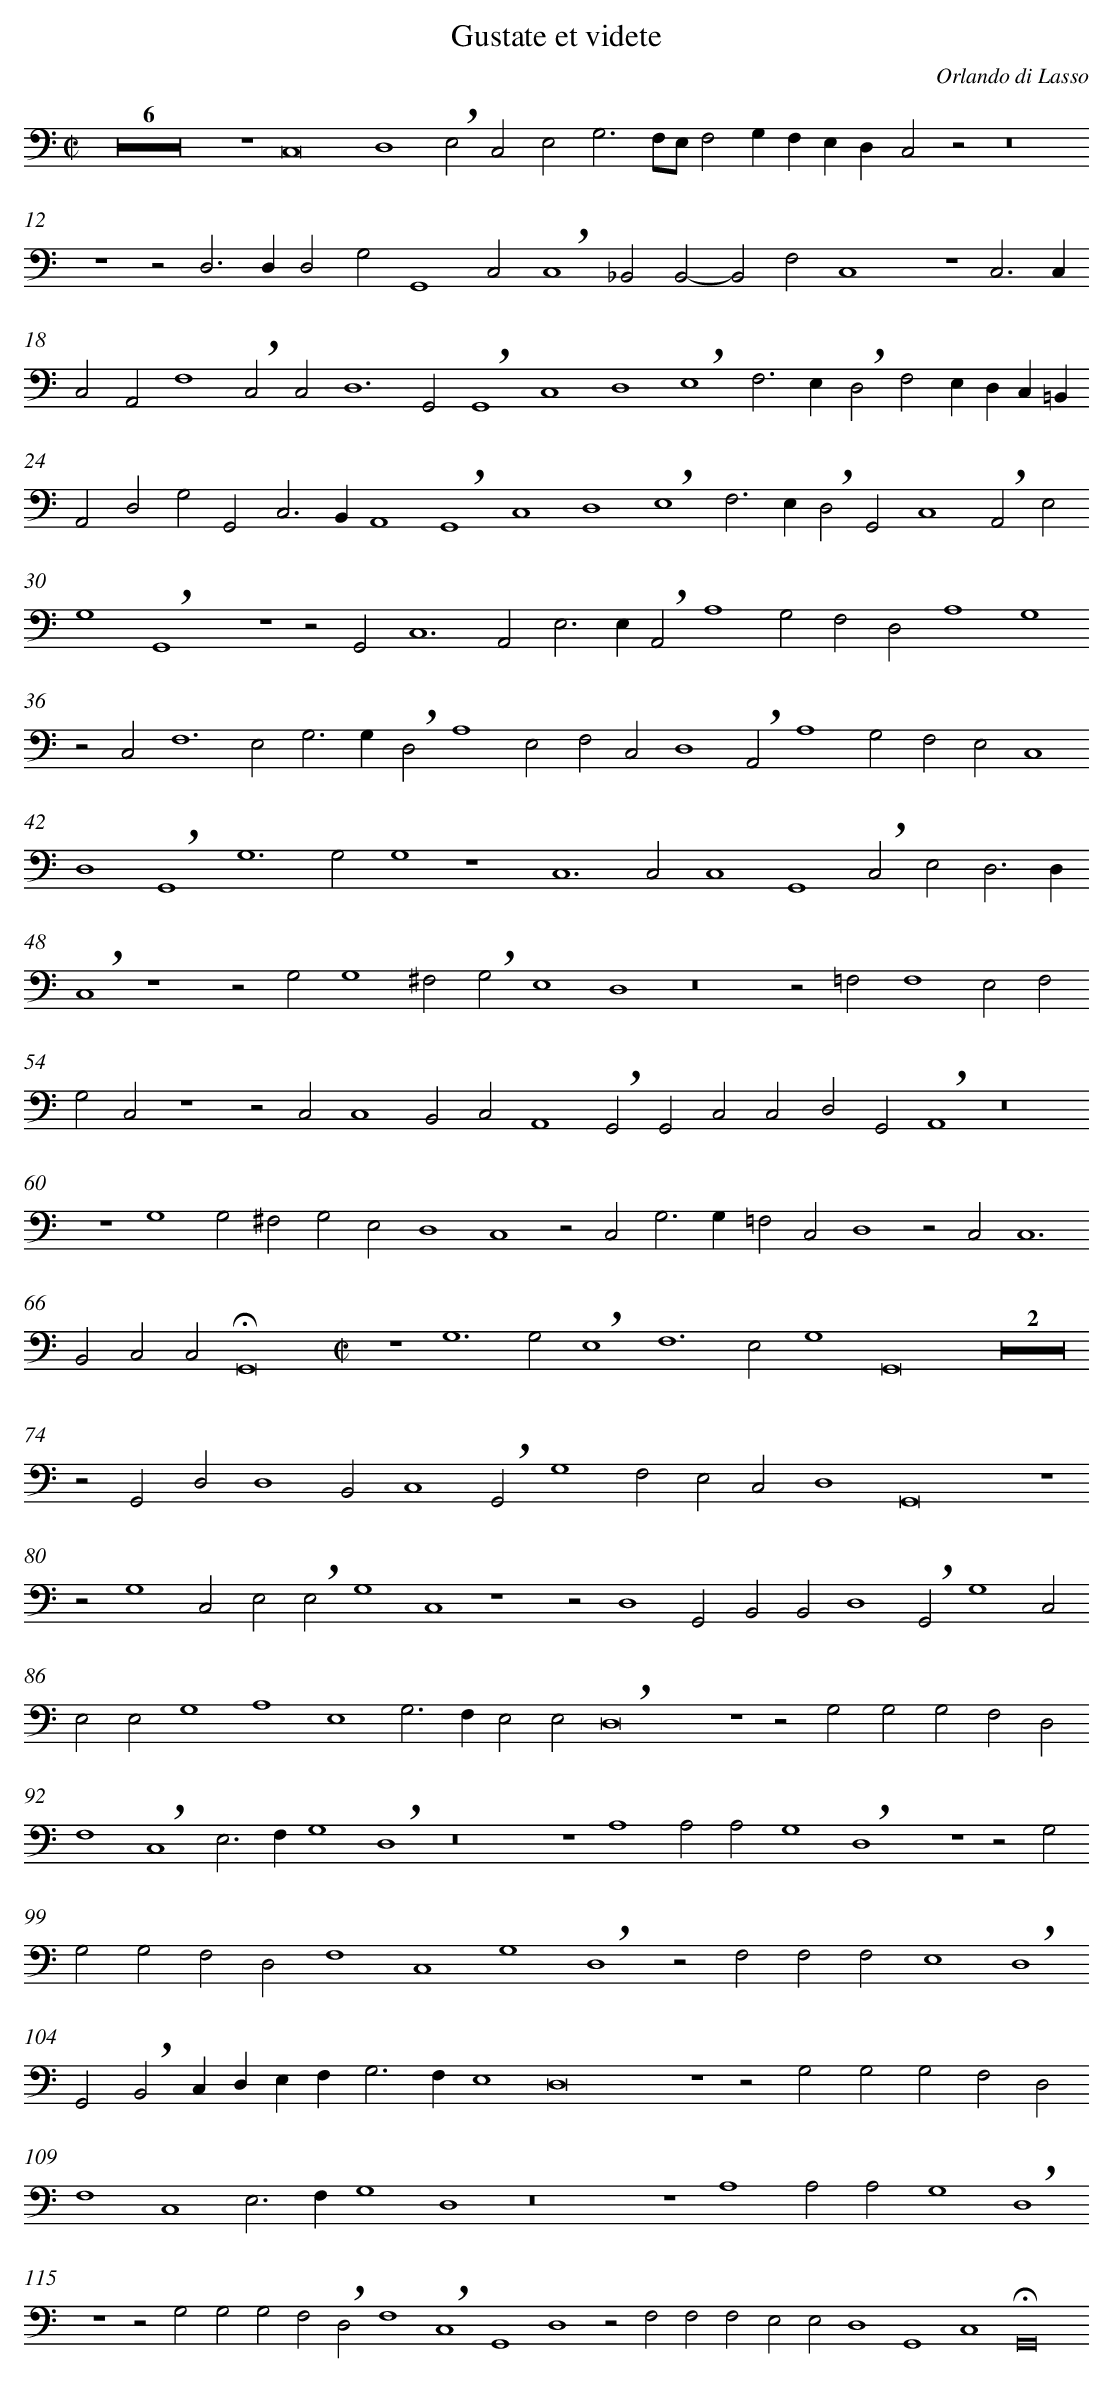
X:1
T: Gustate et videte
C: Orlando di Lasso
L: 1/4
M: C|
K: C clef=bass
Z6 [|]
z4C,8 [|]
D,4 [|]
!breath!E,2C,2E,2G,3 [|]
F,/E,/F,2G,F,E,D, [|]
C,2z2z8 [|]
z4 [|]
z2D,2>D,2D,2 [|]
G,2G,,4C,2 [|]
!breath!C,4_B,,2B,,2- [|]
B,,2F,2C,4 [|]
z4C,3C, [|]
C,2A,,2F,4 [|]
!breath!C,2C,2D,6 [|]
G,,2!breath!G,,4 [|]
C,4D,4 [|]
!breath!E,4F,3E, [|]
!breath!D,2F,2E,D,C,=B,, [|]
A,,2D,2G,2G,,2 [|]
C,2>B,,2A,,4 [|]
!breath!G,,4C,4 [|]
D,4!breath!E,4 [|]
F,2>E,2!breath!D,2G,,2 [|]
C,4!breath!A,,2E,2 [|]
G,4!breath!G,,4 [|]
z4z2G,,2 [|]
C,6A,,2 [|]
E,2>E,2!breath!A,,2A,4 [|]
G,2F,2D,2 [|]
A,4G,4 [|]
z2C,2F,6 [|]
E,2G,3G, [|]
!breath!D,2A,4E,2 [|]
F,2C,2D,4 [|]
!breath!A,,2A,4G,2 [|]
F,2E,2C,4 [|]
D,4!breath!G,,4 [|]
G,6G,2 [|]
G,4z4 [|]
C,6C,2 [|]
C,4G,,4 [|]
!breath!C,2E,2D,3D, [|]
!breath!C,4z4 [|]
z2G,2G,4 [|]
^F,2!breath!G,2E,4 [|]
D,4z8 [|]
z2=F,2 [|]
F,4E,2F,2 [|]
G,2C,2z4 [|]
z2C,2C,4 [|]
B,,2C,2A,,4 [|]
!breath!G,,2G,,2C,2C,2 [|]
D,2G,,2!breath!A,,4 [|]
z8 [|]
z4G,4 [|]
G,2^F,2G,2E,2 [|]
D,4C,4 [|]
z2C,2G,3G, [|]
=F,2C,2D,4 [|]
z2C,2C,6 [|]
B,,2C,2C,2 [|]
!fermata!G,,8 [|]
[M:C|]z4G,6 [|]
G,2!breath!E,4 [|]
F,6E,2 [|]
G,4G,,8 [|]
Z2 [|]
z2G,,2 [|]
D,2D,4B,,2 [|]
C,4!breath!G,,2G,4 [|]
F,2E,2C,2 [|]
D,4G,,8 [|]
z4 [|]
z2G,4C,2 [|]
E,2!breath!E,2G,4 [|]
C,4z4 [|]
z2D,4G,,2 [|]
B,,2B,,2D,4 [|]
!breath!G,,2G,4C,2 [|]
E,2E,2G,4 [|]
A,4E,4 [|]
G,2>F,2E,2E,2 [|]
!breath!D,8 [|]
z4z2G,2 [|]
G,2G,2F,2D,2 [|]
F,4!breath!C,4 [|]
E,2>F,2G,4 [|]
!breath!D,4z8 [|]
z4 [|]
A,4A,2A,2 [|]
G,4!breath!D,4 [|]
z4z2G,2 [|]
G,2G,2F,2D,2 [|]
F,4C,4 [|]
G,4!breath!D,4 [|]
z2F,2F,2F,2 [|]
E,4!breath!D,4 [|]
G,,2!breath!B,,2C,D,E,F, [|]
G,2>F,2E,4 [|]
D,8 [|]
z4z2G,2 [|]
G,2G,2F,2D,2 [|]
F,4C,4 [|]
E,2>F,2G,4 [|]
D,4z8 [|]
z4 [|]
A,4A,2A,2 [|]
G,4!breath!D,4 [|]
z4z2G,2 [|]
G,2G,2F,2!breath!D,2 [|]
F,4!breath!C,4 [|]
G,,4D,4 [|]
z2F,2F,2F,2 [|]
E,2E,2D,4 [|]
G,,4C,4 [|]
!fermata!G,,8 [|]
